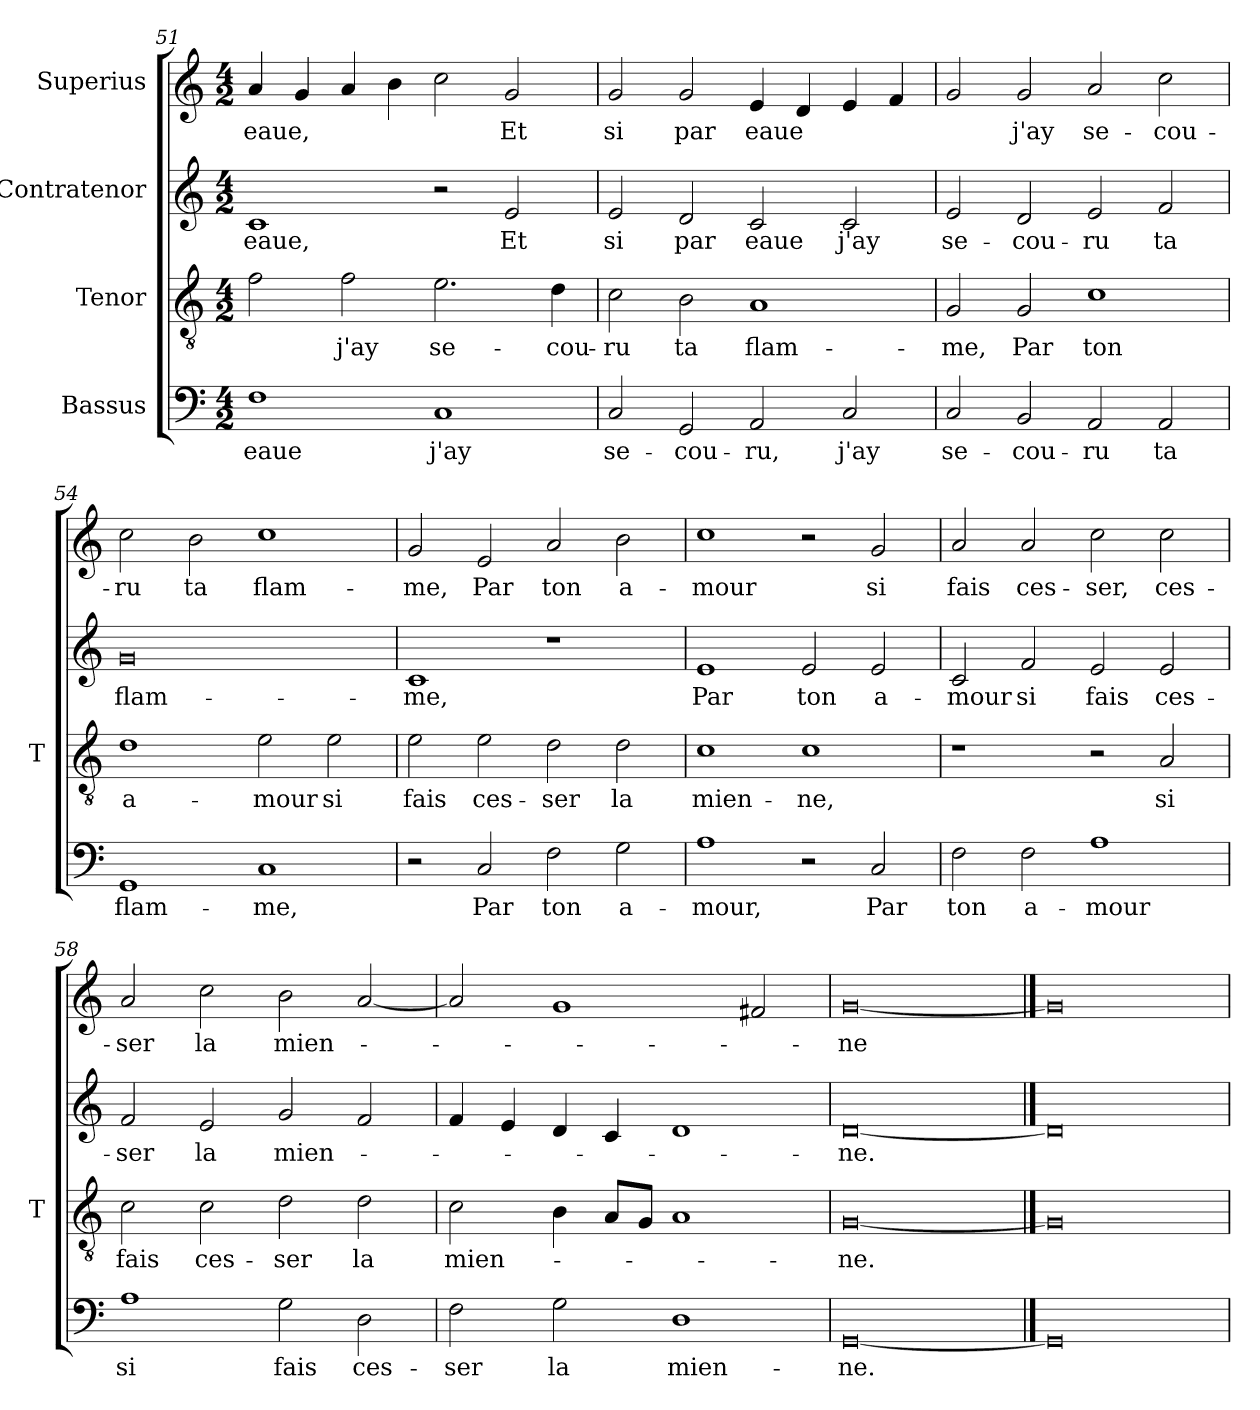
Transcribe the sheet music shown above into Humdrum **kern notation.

**kern	**text	**kern	**text	**kern	**text	**kern	**text
*part4	*part4	*part3	*part3	*part2	*part2	*part1	*part1
*staff4	*staff4	*staff3	*staff3	*staff2	*staff2	*staff1	*staff1
*I"Bassus	*	*I"Tenor	*	*I"Contratenor	*	*I"Superius	*
*	*	*I'T	*	*	*	*	*
*clefF4	*	*clefGv2	*	*clefG2	*	*clefG2	*
*k[]	*	*k[]	*	*k[]	*	*k[]	*
*M4/2	*	*M4/2	*	*M4/2	*	*M4/2	*
=51	=51	=51	=51	=51	=51	=51	=51
1F	-eaue	2f	.	1c	-eaue,	4a	-eaue,
.	.	.	.	.	.	4g	.
.	.	2f	-j'ay	.	.	4a	.
.	.	.	.	.	.	4b	.
1C	-j'ay	2.e	se-	2r	.	2cc	.
.	.	.	.	2e	-Et	2g	-Et
.	.	4d	cou-	.	.	.	.
=52	=52	=52	=52	=52	=52	=52	=52
2C	se-	2c	-ru	2e	-si	2g	-si
2GG	cou-	2B	-ta	2d	-par	2g	-par
2AA	-ru,	1A	flam-	2c	-eaue	4e	-eaue
.	.	.	.	.	.	4d	.
2C	-j'ay	.	.	2c	-j'ay	4e	.
.	.	.	.	.	.	4f	.
=53	=53	=53	=53	=53	=53	=53	=53
2C	se-	2G	-me,	2e	se-	2g	.
2BB	cou-	2G	-Par	2d	cou-	2g	-j'ay
2AA	-ru	1c	-ton	2e	-ru	2a	se-
2AA	-ta	.	.	2f	-ta	2cc	cou-
=54	=54	=54	=54	=54	=54	=54	=54
1GG	flam-	1d	a-	0g	flam-	2cc	-ru
.	.	.	.	.	.	2b	-ta
1C	-me,	2e	-mour	.	.	1cc	flam-
.	.	2e	-si	.	.	.	.
=55	=55	=55	=55	=55	=55	=55	=55
2r	.	2e	-fais	1c	-me,	2g	-me,
2C	-Par	2e	ces-	.	.	2e	-Par
2F	-ton	2d	-ser	1r	.	2a	-ton
2G	a-	2d	-la	.	.	2b	a-
=56	=56	=56	=56	=56	=56	=56	=56
1A	-mour,	1c	mien-	1e	-Par	1cc	-mour
2r	.	1c	-ne,	2e	-ton	2r	.
2C	-Par	.	.	2e	a-	2g	-si
=57	=57	=57	=57	=57	=57	=57	=57
2F	-ton	1r	.	2c	-mour	2a	-fais
2F	a-	.	.	2f	-si	2a	ces-
1A	-mour	2r	.	2e	-fais	2cc	-ser,
.	.	2A	-si	2e	ces-	2cc	ces-
=58	=58	=58	=58	=58	=58	=58	=58
1A	-si	2c	-fais	2f	-ser	2a	-ser
.	.	2c	ces-	2e	-la	2cc	-la
2G	-fais	2d	-ser	2g	mien-	2b	mien-
2D	ces-	2d	-la	2f	.	[2a	.
=59	=59	=59	=59	=59	=59	=59	=59
2F	-ser	2c	mien-	4f	.	2a]	.
.	.	.	.	4e	.	.	.
2G	-la	4B	.	4d	.	1g	.
.	.	8AL	.	4c	.	.	.
.	.	8GJ	.	.	.	.	.
1D	mien-	1A	.	1d	.	.	.
.	.	.	.	.	.	2f#X	.
=60	=60	=60	=60	=60	=60	=60	=60
[0GG	-ne.	[0G	-ne.	[0d	-ne.	[0g	-ne
==61	==61	==61	==61	==61	==61	==61	==61
0GG]	.	0G]	.	0d]	.	0g]	.
=	=	=	=	=	=	=	=
*-	*-	*-	*-	*-	*-	*-	*-
